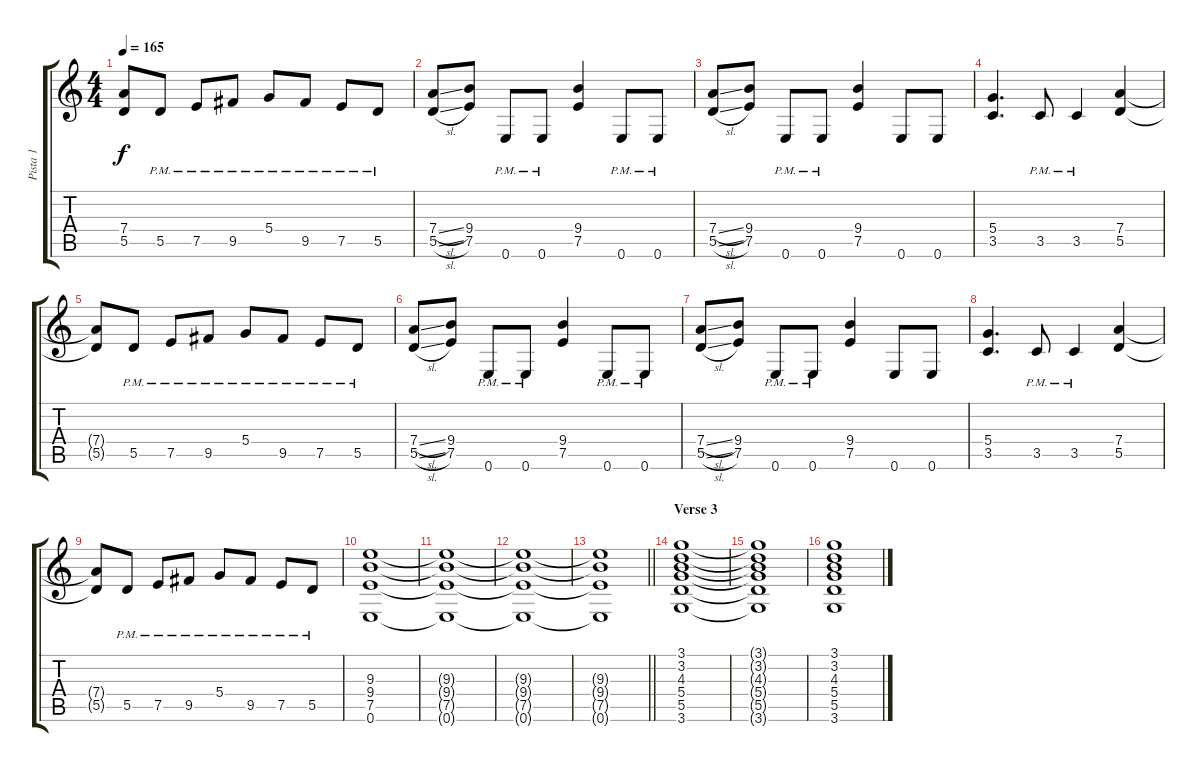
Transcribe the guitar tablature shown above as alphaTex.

\track ("Pista 1" "Pista 1") {instrument electricguitarclean}
\staff {score tabs}
\tuning (E4 B3 G3 D3 A2 E2) {hide}
\ts (4 4)
\tempo 165
\clef g2
\ks c
(7.4{t} 5.5{t}).8{dy f} 5.5{pm}.8 7.5{pm}.8 9.5{pm}.8 5.4{pm}.8 9.5{pm}.8 7.5{pm}.8 5.5{pm}.8 |
(7.4{sl} 5.5{sl}).8 (9.4 7.5).8 0.6{pm}.8 0.6{pm}.8 (9.4 7.5).4 0.6{pm}.8 0.6{pm}.8 |
(7.4{sl} 5.5{sl}).8 (9.4 7.5).8 0.6{pm}.8 0.6{pm}.8 (9.4 7.5).4 0.6.8 0.6.8 |
(5.4 3.5).4{d} 3.5{pm}.8 3.5{pm}.4 (7.4 5.5).4 |
(7.4{t} 5.5{t}).8 5.5{pm}.8 7.5{pm}.8 9.5{pm}.8 5.4{pm}.8 9.5{pm}.8 7.5{pm}.8 5.5{pm}.8 |
(7.4{sl} 5.5{sl}).8 (9.4 7.5).8 0.6{pm}.8 0.6{pm}.8 (9.4 7.5).4 0.6{pm}.8 0.6{pm}.8 |
(7.4{sl} 5.5{sl}).8 (9.4 7.5).8 0.6{pm}.8 0.6{pm}.8 (9.4 7.5).4 0.6.8 0.6.8 |
(5.4 3.5).4{d} 3.5{pm}.8 3.5{pm}.4 (7.4 5.5).4 |
(7.4{t} 5.5{t}).8 5.5{pm}.8 7.5{pm}.8 9.5{pm}.8 5.4{pm}.8 9.5{pm}.8 7.5{pm}.8 5.5{pm}.8 |
(9.3 9.4 7.5 0.6).1 |
(9.3{t} 9.4{t} 7.5{t} 0.6{t}).1 |
(9.3{t} 9.4{t} 7.5{t} 0.6{t}).1 |
\barLineRight lightlight
(9.3{t} 9.4{t} 7.5{t} 0.6{t}).1 |
\section ("" "Verse 3")
(3.1 3.2 4.3 5.4 5.5 3.6).1 |
(3.1{t} 3.2{t} 4.3{t} 5.4{t} 5.5{t} 3.6{t}).1 |
(3.1 3.2 4.3 5.4 5.5 3.6).1
